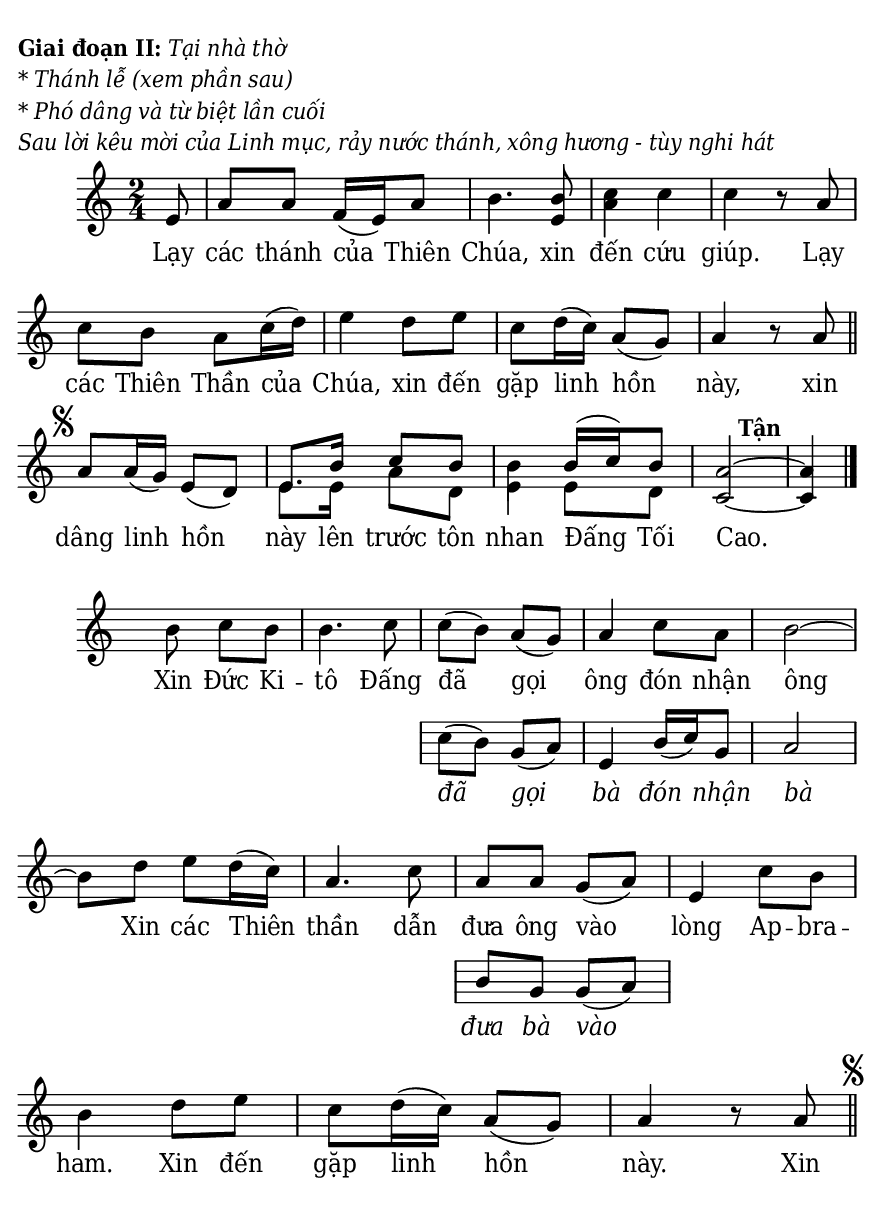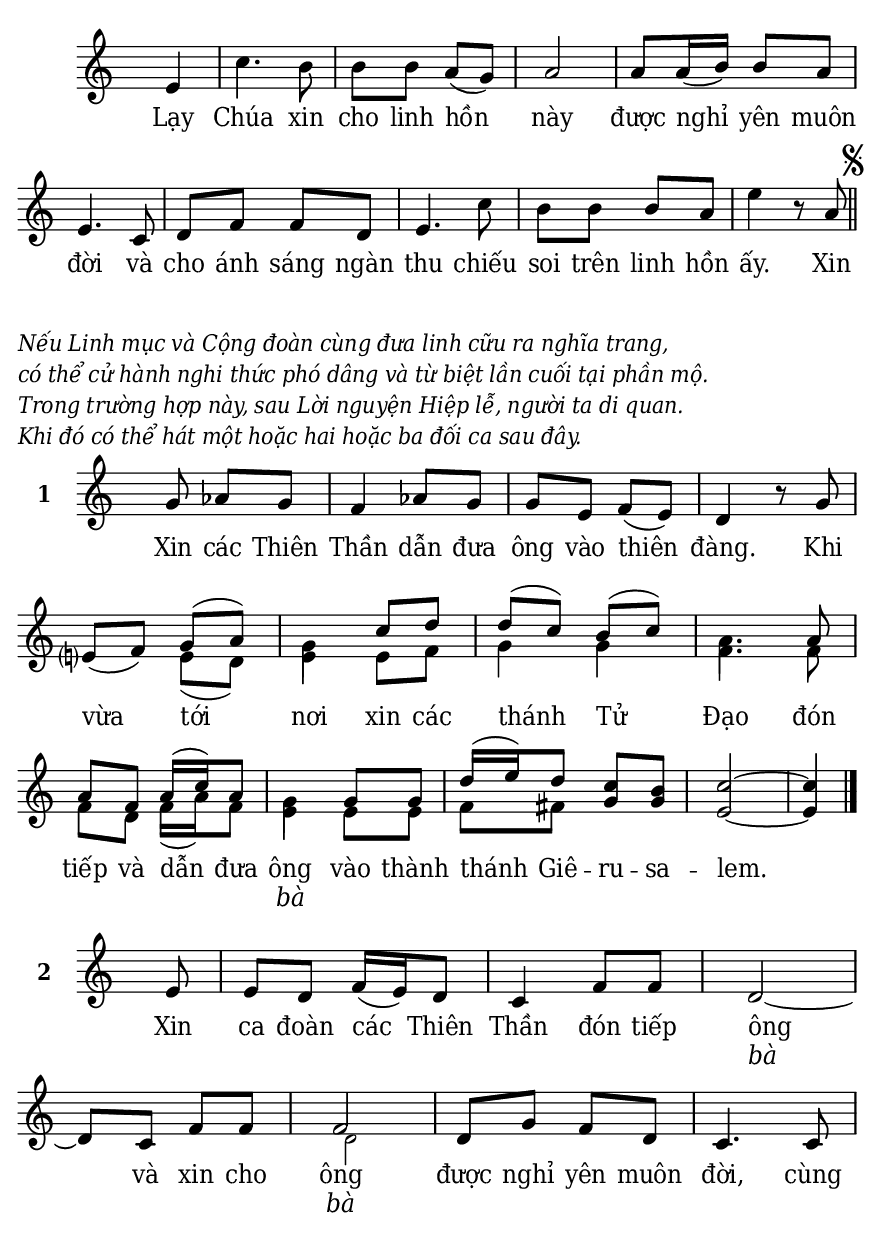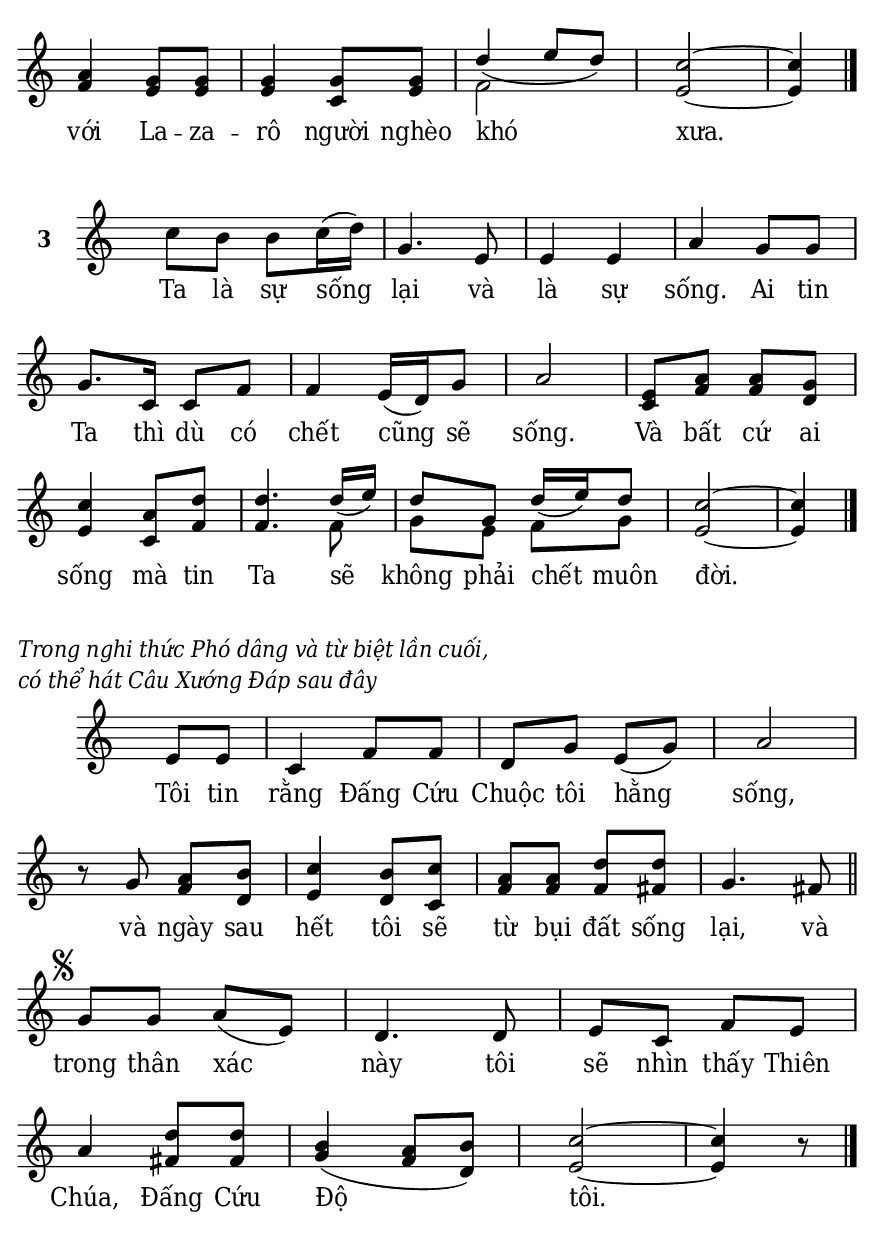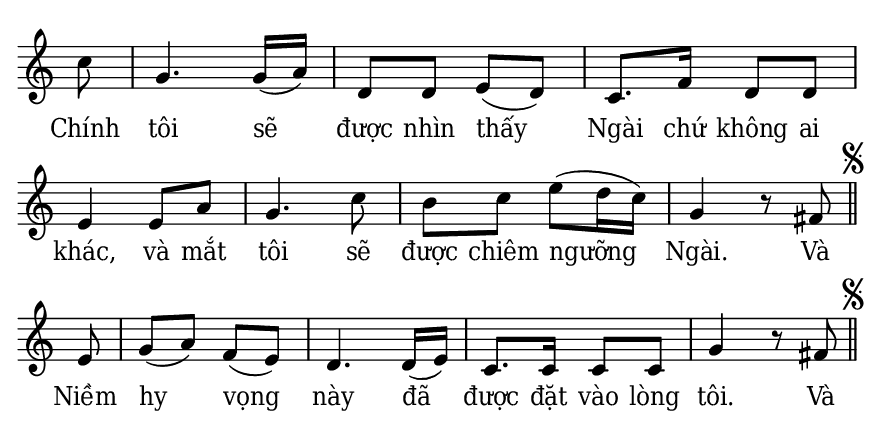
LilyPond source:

% Cài đặt chung
\version "2.22.1"
\include "english.ly"

\header {
  %title = "Nghi Thức An Táng"
  %composer = "Lm. Kim Long"
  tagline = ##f
}

% Nhạc
nhacMauMot = \relative c' {
  \key c \major
  \time 2/4
  \partial 8 e8 |
  a a f16 (e) a8 |
  b4.
  <<
    {
      b8 |
      c4 c |
      c
    }
    {
      e,8 |
      a4
    }
  >>
  \oneVoice
  r8 a |
  c b a c16 (d) |
  e4 d8 e |
  c d16 (c) a8 (g) |
  a4 r8 a \bar "||" \break
  
  \once \override Score.RehearsalMark.font-size = #0.1
  \mark \markup { \musicglyph #"scripts.segno" }
  a a16 (g) e8 (d) |
  <<
    {
      \voiceOne
      e8. b'16 c8 b |
      \once \stemDown b4 b16 (c) b8 |
    }
    \new Voice = "splitpart" {
      \voiceTwo
      e,8. e16 a8 d, |
      e4 e8 d |
    }
  >>
  \oneVoice
  <a' c,>2 ~
  ^\markup { \halign #-2 \bold "Tận" }
  \partial 4 <a c,>4 \bar "|." \break
}

nhacMauHai = \relative c'' {
  \key c \major
  \time 2/4
  \autoPageBreaksOff
  \partial 4. b8 c b |
  b4. c8 
  <<
    {
      c (b) a (g) |
      a4 c8 a |
      b2 ~ \break
    }
    {
      \new Staff = "oasis" \with {
        alignAboveContext = #"1"
        \override VerticalAxisGroup.staff-staff-spacing = #'((basic-distance . 6))
        \remove "Time_signature_engraver"
        firstClef = ##f
      } {
          c8 (b) g (a) |
          e4 b'16 (c) g8 |
          a2
      }
    }
  >>
  b8 d e d16 (c) |
  a4. c8 |
  <<
    {
      a a g (a) |
    }
    {
      \new Staff = "oasis" \with {
        alignAboveContext = #"2"
        \override VerticalAxisGroup.staff-staff-spacing = #'((basic-distance . 6))
        \remove "Time_signature_engraver"
        firstClef = ##f
      } {
          b8 g g (a)
      }
    }
  >>
  e4 c'8 b |
  b4 d8 e |
  c d16 (c) a8 (g) |
  a4 r8 a \bar "||"
  \once \override Score.RehearsalMark.font-size = #0.1
  \mark \markup { \musicglyph #"scripts.segno" }
}

nhacMauBa = \relative c' {
  \key c \major
  \time 2/4
  \partial 4 e4 |
  c'4. b8 |
  b b a (g) |
  a2 |
  a8 a16 (b) b8 a |
  e4. c8 |
  d f f d |
  e4. c'8 |
  b b b a |
  e'4 r8 a, \bar "||"
  \once \override Score.RehearsalMark.font-size = #0.1
  \mark \markup { \musicglyph #"scripts.segno" }
}

nhacMauBon = \relative c'' {
  \key c \major
  \time 2/4
  \partial 4. g8 af g |
  f4 af8 g |
  g e f (e) |
  d4 r8 g |
  e!? (f)
  <<
    {
      \voiceOne
      g (a) |
      \once \stemDown g4 c8 d |
      d (c) b (c) |
      \once \stemDown a4. a8 |
      a f a16 (c) a8 |
      \once \stemDown g4 g8 g |
      d'16 (e) d8
    }
    \new Voice = "splitpart" {
      \voiceTwo
      e,8 (d) |
      e4 e8 f |
      g4 g |
      f4. f8 |
      f d f16 (a) f8 |
      e4 e8 e |
      f fs
    }
  >>
  \oneVoice
  <c' g>8 <b g> |
  <c e,>2 ~ |
  <c e,>4 \bar "|."
}

nhacMauNam = \relative c' {
  \key c \major
  \time 2/4
  %\autoPageBreaksOff
  \partial 8 e8 |
  e d f16 (e) d8 |
  c4 f8 f |
  d2 ~ |
  d8 c f f |
  <<
    {
      \voiceOne
      f2
    }
    \new Voice = "splitpart" {
      \voiceTwo
      \once \override NoteColumn.force-hshift = #1
      \tiny d
    }
  >>
  \oneVoice
  d8 g f d |
  c4. c8 |
  <<
    {
      a'4 g8 g |
      g4 g8 g
    }
    {
      f4 e8 e |
      e4 c8 e
    }
  >>
  <<
    {
      \voiceOne
      d'4 _(e8 d)
    }
    \new Voice = "splitpart" {
      \voiceTwo
      f,2
    }
  >>
  \oneVoice
  <c' e,>2 ~ |
  <c e,>4 \bar "|."
}

nhacMauSau = \relative c'' {
  \key c \major
  \time 2/4
  c8 b b c16 (d) |
  g,4. e8 |
  e4 e |
  a g8 g |
  g8. c,16 c8 f |
  f4 e16 (d) g8 |
  a2 |
  <<
    {
      e8 a a g |
      c4 a8 d |
      d4.
    }
    {
      c,8 f f d |
      e4 c8 f |
      f4.
    }
  >>
  \oneVoice
  <<
    {
      \voiceOne
      d'16 _(e) |
      d8 g, d'16 _(e) d8
    }
    \new Voice = "splitpart" {
      \voiceTwo
      f,8 |
      g e f g
    }
  >>
  \oneVoice
  <c e,>2 ~ |
  <c e,>4 \bar "|."
}

nhacMauBay = \relative c' {
  \key c \major
  \time 2/4
  \partial 4 e8 e |
  c4 f8 f |
  d g e (g) |
  a2 |
  r8 g
  <<
    {
      a b |
      c4 b8 c |
      a a d d
    }
    {
      f,8 d |
      e4 d8 c |
      f f f fs
    }
  >>
  g4. fs8 \bar "||" \break
  
  \once \override Score.RehearsalMark.font-size = #0.1
  \mark \markup { \musicglyph #"scripts.segno" }
  g g a (e) |
  d4. d8 |
  e c f e |
  a4
  <<
    {
      d8 d |
      b4 (a8 b) |
      c2 ~ |
      c4 r8 \bar "|."
    }
    {
      fs,8 fs |
      g4 (f8 d) |
      e2 ~ |
      e4
    }
  >>
  \break
  
  \partial 8 c'8 |
  g4. g16 (a) |
  d,8 d e (d) |
  c8. f16 d8 d |
  e4 e8 a |
  g4. c8 |
  b c e (d16 c) |
  g4 r8 fs \bar "||" \break
  \override Score.RehearsalMark #'break-visibility = #end-of-line-visible
  \once \override Score.RehearsalMark.font-size = #0.1
  \mark \markup { \musicglyph #"scripts.segno" }
  
  \partial 8 e8 |
  g (a) f (e) |
  d4. d16 (e) |
  c8. c16 c8 c |
  g'4 r8 fs \bar "||"
  \once \override Score.RehearsalMark.font-size = #0.1
  \mark \markup { \musicglyph #"scripts.segno" }
}

% Lời
loiMauMot = \lyricmode {
  Lạy các thánh của Thiên Chúa, xin đến cứu giúp.
  Lạy các Thiên Thần của Chúa, xin đến gặp linh hồn này,
  xin dâng linh hồn này lên trước tôn nhan Đấng Tối Cao.
}

loiMauHai = \lyricmode {
  Xin Đức Ki -- tô Đấng
  <<
    { đã gọi ông đón nhận ông }
    \new Lyrics {
	    \set associatedVoice = "beBas"
	    \override Lyrics.LyricText.font-shape = #'italic
	    đã gọi bà đón nhận bà
	}
  >>
  Xin các Thiên thần dẫn
  <<
    { đưa ông vào }
    \new Lyrics {
	    \set associatedVoice = "beBas"
	    \override Lyrics.LyricText.font-shape = #'italic
	    đưa bà vào
    }
  >>
  lòng Ap -- bra -- ham.
  Xin đến gặp linh hồn này. Xin
}

loiMauBa = \lyricmode {
  Lạy Chúa xin cho linh hồn này được nghỉ yên muôn đời
  và cho ánh sáng ngàn thu chiếu soi trên linh hồn ấy.
  Xin
}

loiMauBon = \lyricmode {
  Xin các Thiên Thần dẫn đưa ông vào thiên đàng.
  Khi vừa tới nơi xin các thánh Tử Đạo đón tiếp
  và dẫn đưa
  <<
  { ông }
  \new Lyrics {
	  \set associatedVoice = "beBas"
	  \override Lyrics.LyricText.font-shape = #'italic
	  bà
	}
  >>
  vào thành thánh Giê -- ru -- sa -- lem.
}

loiMauNam = \lyricmode {
  Xin ca đoàn các Thiên Thần đón tiếp
  <<
  { ông }
  \new Lyrics {
	  \set associatedVoice = "beBas"
	  \override Lyrics.LyricText.font-shape = #'italic
	  bà
	}
  >>
  và xin cho
  <<
  { ông }
  \new Lyrics {
	  \set associatedVoice = "beBas"
	  \override Lyrics.LyricText.font-shape = #'italic
	  bà
	}
  >>
  được nghỉ yên muôn đời,
  cùng với La -- za -- rô người nghèo khó xưa.
}

loiMauSau = \lyricmode {
  Ta là sự sống lại và là sự sống.
  Ai tin Ta thì dù có chết cũng sẽ sống.
  Và bất cứ ai sống mà tin Ta sẽ không phải chết muôn đời.
}

loiMauBay = \lyricmode {
  Tôi tin rằng Đấng Cứu Chuộc tôi hằng sống,
  và ngày sau hết tôi sẽ từ bụi đất sống lại,
  và trong thân xác này tôi sẽ nhìn thấy Thiên Chúa,
  Đấng Cứu Độ tôi.
  Chính tôi sẽ được nhìn thấy Ngài chứ không ai khác,
  và mắt tôi sẽ được chiêm ngưỡng Ngài.
  Và Niềm hy vọng này đã được đặt vào lòng tôi.
  Và
}

% Dàn trang
\paper {
  #(set-paper-size "a5")
  top-margin = 3\mm
  bottom-margin = 3\mm
  left-margin = 3\mm
  right-margin = 3\mm
  indent = #0
  #(define fonts
	 (make-pango-font-tree "Deja Vu Serif Condensed"
	 		       "Deja Vu Serif Condensed"
			       "Deja Vu Serif Condensed"
			       (/ 20 20)))
  print-page-number = ##f
  %page-count = 3
}

\markup {
  \vspace #2
  \column {
    \left-align {
      \line {
        \bold "Giai đoạn II:" \normal-text \italic "Tại nhà thờ"
      }
      \line {
        \italic "* Thánh lễ (xem phần sau)"
      }
      \line {
        \italic "* Phó dâng và từ biệt lần cuối"
      }
      \line {
        \italic "Sau lời kêu mời của Linh mục, rảy nước thánh, xông hương - tùy nghi hát"
      }
    }
  }
}

\score {
  <<
    \new Staff <<
        \clef treble
        \new Voice = beSop {
          \nhacMauMot
        }
      \new Lyrics \lyricsto beSop \loiMauMot
    >>
  >>
  \layout {
    indent = 10
    \override Lyrics.LyricSpace.minimum-distance = #1
    \override Score.BarNumber.break-visibility = ##(#f #f #f)
    \override Score.SpacingSpanner.uniform-stretching = ##t
    ragged-last = ##f
  }
}

\score {
  <<
    \new Staff <<
        \clef treble
        \new Voice = beSop {
          \nhacMauHai
        }
      \new Lyrics \lyricsto beSop \loiMauHai
    >>
  >>
  \layout {
    indent = 10
    \override Staff.TimeSignature.transparent = ##t
    \override Lyrics.LyricSpace.minimum-distance = #1
    \override Score.BarNumber.break-visibility = ##(#f #f #f)
    \override Score.SpacingSpanner.uniform-stretching = ##t
    \override LyricHyphen.minimum-distance = #1.5
    ragged-last = ##f
  }
}

\score {
  <<
    \new Staff <<
        \clef treble
        \new Voice = beSop {
          \nhacMauBa
        }
      \new Lyrics \lyricsto beSop \loiMauBa
    >>
  >>
  \layout {
    indent = 10
    \override Staff.TimeSignature.transparent = ##t
    \override Lyrics.LyricSpace.minimum-distance = #1
    \override Score.BarNumber.break-visibility = ##(#f #f #f)
    \override Score.SpacingSpanner.uniform-stretching = ##t
    ragged-last = ##f
  }
}

\markup {
  \vspace #2
  \column {
    \left-align {
      \line {
        \italic "Nếu Linh mục và Cộng đoàn cùng đưa linh cữu ra nghĩa trang,"
      }
      \line {
        \italic "có thể cử hành nghi thức phó dâng và từ biệt lần cuối tại phần mộ."
      }
      \line {
        \italic "Trong trường hợp này, sau Lời nguyện Hiệp lễ, người ta di quan."
      }
      \line {
        \italic "Khi đó có thể hát một hoặc hai hoặc ba đối ca sau đây."
      }
    }
  }
}

\score {
  <<
    \new Staff \with {
      instrumentName = \markup { \bold "1" }} <<
        \clef treble
        \new Voice = beSop {
          \nhacMauBon
        }
      \new Lyrics \lyricsto beSop \loiMauBon
    >>
  >>
  \layout {
    indent = 10
    \override Staff.TimeSignature.transparent = ##t
    \override Lyrics.LyricSpace.minimum-distance = #1
    \override LyricHyphen.minimum-distance = #2
    \override Score.BarNumber.break-visibility = ##(#f #f #f)
    \override Score.SpacingSpanner.uniform-stretching = ##t
    ragged-last = ##f
  }
}

\score {
  <<
    \new Staff \with {
      instrumentName = \markup { \bold "2" }} <<
        \clef treble
        \new Voice = beSop {
          \nhacMauNam
        }
      \new Lyrics \lyricsto beSop \loiMauNam
    >>
  >>
  \layout {
    indent = 10
    \override Staff.TimeSignature.transparent = ##t
    \override Lyrics.LyricSpace.minimum-distance = #1
    \override LyricHyphen.minimum-distance = #2
    \override Score.BarNumber.break-visibility = ##(#f #f #f)
    \override Score.SpacingSpanner.uniform-stretching = ##t
    ragged-last = ##f
  }
}

\score {
  <<
    \new Staff \with {
      instrumentName = \markup { \bold "3" }} <<
        \clef treble
        \new Voice = beSop {
          \nhacMauSau
        }
      \new Lyrics \lyricsto beSop \loiMauSau
    >>
  >>
  \layout {
    indent = 10
    \override Staff.TimeSignature.transparent = ##t
    \override Lyrics.LyricSpace.minimum-distance = #1
    \override Score.BarNumber.break-visibility = ##(#f #f #f)
    \override Score.SpacingSpanner.uniform-stretching = ##t
    ragged-last = ##f
  }
}

\markup {
  \vspace #2
  \column {
    \left-align {
      \line {
        \italic "Trong nghi thức Phó dâng và từ biệt lần cuối,"
      }
      \line {
        \italic "có thể hát Câu Xướng Đáp sau đây"
      }
    }
  }
}

\score {
  <<
    \new Staff <<
        \clef treble
        \new Voice = beSop {
          \nhacMauBay
        }
      \new Lyrics \lyricsto beSop \loiMauBay
    >>
  >>
  \layout {
    indent = 10
    \override Staff.TimeSignature.transparent = ##t
    \override Lyrics.LyricSpace.minimum-distance = #1
    \override Score.BarNumber.break-visibility = ##(#f #f #f)
    \override Score.SpacingSpanner.uniform-stretching = ##t
    ragged-last = ##f
  }
}
